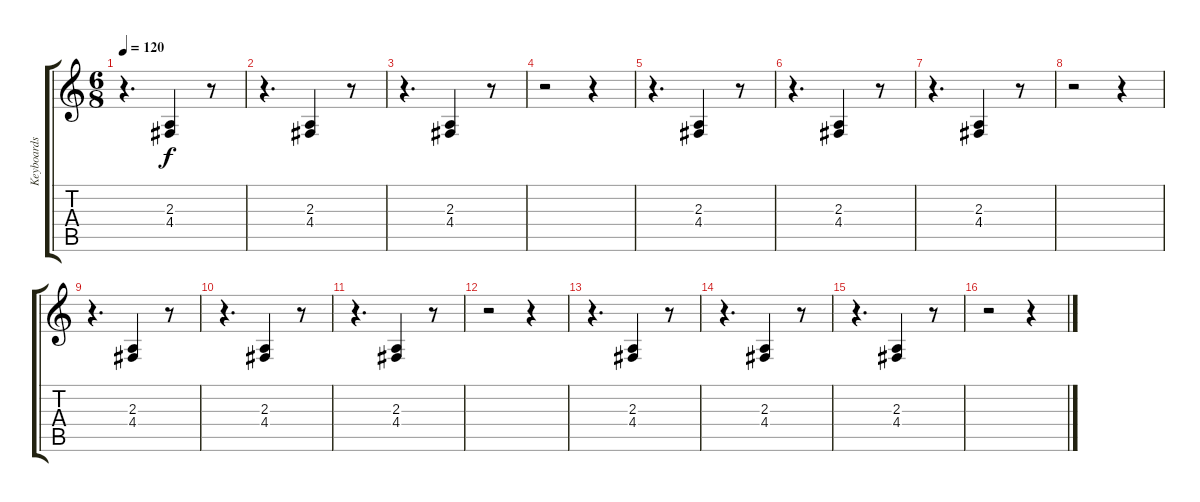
\track ("Keyboards" "Keyboards") {instrument stringensemble1}
\staff {score tabs}
\tuning (E4 B3 G3 D3 A2 E2) {hide}
\ts (6 8)
\tempo 120
\clef g2
\ks c
r.4{d dy f} (2.3 4.4).4 r.8 |
r.4{d} (2.3 4.4).4 r.8 |
r.4{d} (2.3 4.4).4 r.8 |
r.2 r.4 |
r.4{d} (2.3 4.4).4 r.8 |
r.4{d} (2.3 4.4).4 r.8 |
r.4{d} (2.3 4.4).4 r.8 |
r.2 r.4 |
r.4{d} (2.3 4.4).4 r.8 |
r.4{d} (2.3 4.4).4 r.8 |
r.4{d} (2.3 4.4).4 r.8 |
r.2 r.4 |
r.4{d} (2.3 4.4).4 r.8 |
r.4{d} (2.3 4.4).4 r.8 |
r.4{d} (2.3 4.4).4 r.8 |
r.2 r.4
